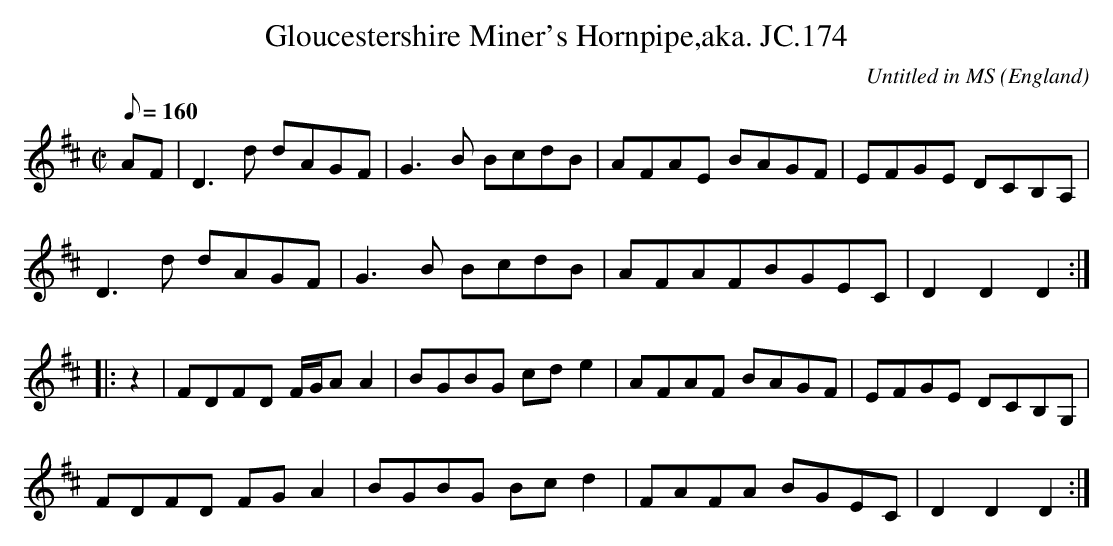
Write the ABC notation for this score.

X:1
T:Gloucestershire Miner's Hornpipe,aka. JC.174
M:C|
L:1/8
Q:160
C:Untitled in MS
O:England
K:D
AF|D3d dAGF|G3B BcdB|AFAE BAGF|EFGE DCB,A,|!
D3d dAGF|G3B BcdB|AFAFBGEC|D2D2D2:|!
|:z2|FDFD F/G/AA2|BGBG cde2|AFAF BAGF|EFGE DCB,G,|!
FDFD FGA2|BGBG Bcd2|FAFA BGEC|D2D2D2:|]
